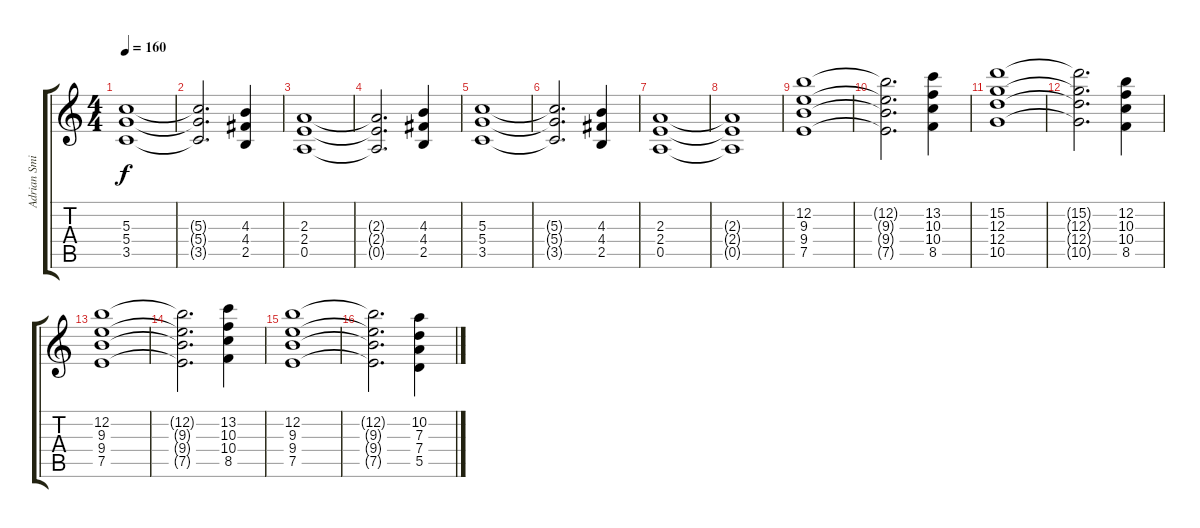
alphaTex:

\track ("Adrian Smith" "Adrian Smi") {instrument distortionguitar}
\staff {score tabs}
\tuning (E4 B3 G3 D3 A2 E2) {hide}
\ts (4 4)
\tempo 160
\clef g2
\ks c
(5.3 5.4 3.5).1{dy f} |
(5.3{t} 5.4{t} 3.5{t}).2{d} (4.3 4.4 2.5).4 |
(2.3 2.4 0.5).1 |
(2.3{t} 2.4{t} 0.5{t}).2{d} (4.3 4.4 2.5).4 |
(5.3 5.4 3.5).1 |
(5.3{t} 5.4{t} 3.5{t}).2{d} (4.3 4.4 2.5).4 |
(2.3 2.4 0.5).1 |
(2.3{t} 2.4{t} 0.5{t}).1 |
(12.2 9.3 9.4 7.5).1 |
(12.2{t} 9.3{t} 9.4{t} 7.5{t}).2{d} (13.2 10.3 10.4 8.5).4 |
(15.2 12.3 12.4 10.5).1 |
(15.2{t} 12.3{t} 12.4{t} 10.5{t}).2{d} (12.2 10.3 10.4 8.5).4 |
(12.2 9.3 9.4 7.5).1 |
(12.2{t} 9.3{t} 9.4{t} 7.5{t}).2{d} (13.2 10.3 10.4 8.5).4 |
(12.2 9.3 9.4 7.5).1 |
(12.2{t} 9.3{t} 9.4{t} 7.5{t}).2{d} (10.2 7.3 7.4 5.5).4
